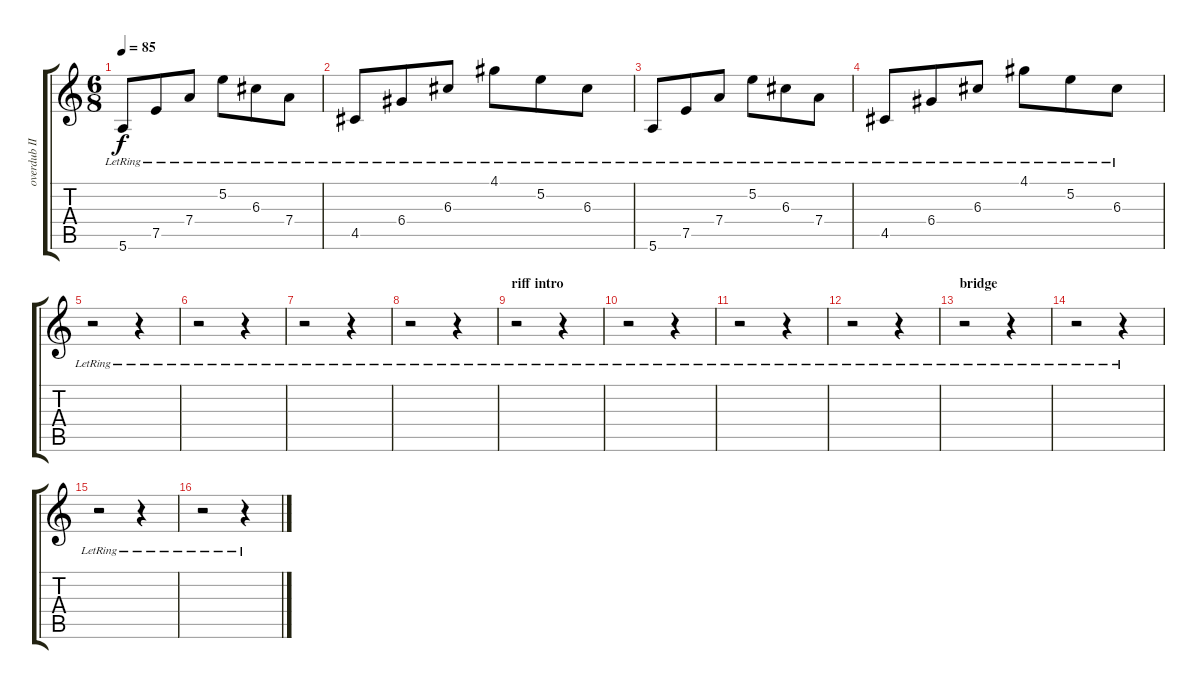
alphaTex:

\track ("overdub II" "overdub II") {instrument electricguitarjazz}
\staff {score tabs}
\tuning (E4 B3 G3 D3 A2 E2) {hide}
\ts (6 8)
\tempo 85
\clef g2
\ks c
5.6{lr}.8{dy f} 7.5{lr}.8 7.4{lr}.8 5.2{lr}.8 6.3{lr}.8 7.4{lr}.8 |
4.5{lr}.8 6.4{lr}.8 6.3{lr}.8 4.1{lr}.8 5.2{lr}.8 6.3{lr}.8 |
5.6{lr}.8 7.5{lr}.8 7.4{lr}.8 5.2{lr}.8 6.3{lr}.8 7.4{lr}.8 |
4.5{lr}.8 6.4{lr}.8 6.3{lr}.8 4.1{lr}.8 5.2{lr}.8 6.3{lr}.8 |
r.2 r.4 |
r.2 r.4 |
r.2 r.4 |
r.2 r.4 |
\section ("" "riff intro")
r.2 r.4 |
r.2 r.4 |
r.2 r.4 |
r.2 r.4 |
\section ("" "bridge")
r.2 r.4 |
r.2 r.4 |
r.2 r.4 |
r.2 r.4
